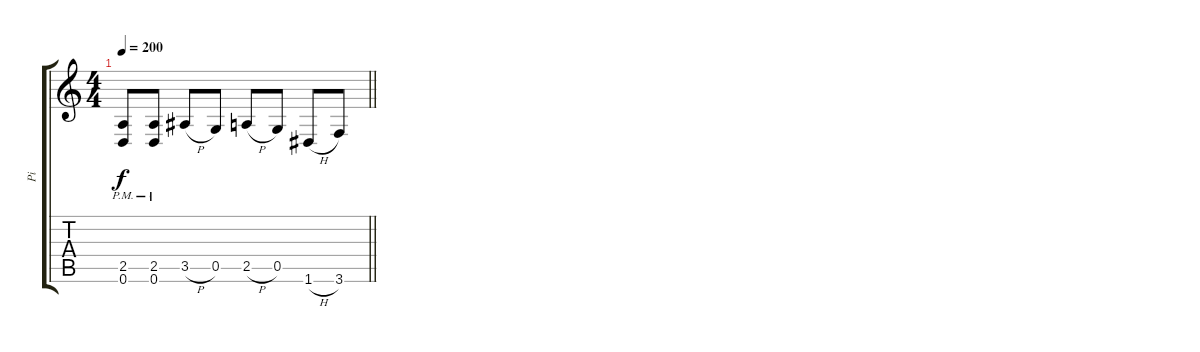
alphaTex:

\track ("Pi" "Pi") {instrument overdrivenguitar}
\staff {score tabs}
\tuning (D4 A3 F3 C3 G2 D2) {hide}
\ts (4 4)
\tempo 200
\clef g2
\barLineRight lightlight
\ks c
(2.5{pm} 0.6{pm}).8{dy f} (2.5{pm} 0.6{pm}).8 3.5{h}.8 0.5.8 2.5{h}.8 0.5.8 1.6{h}.8 3.6.8
